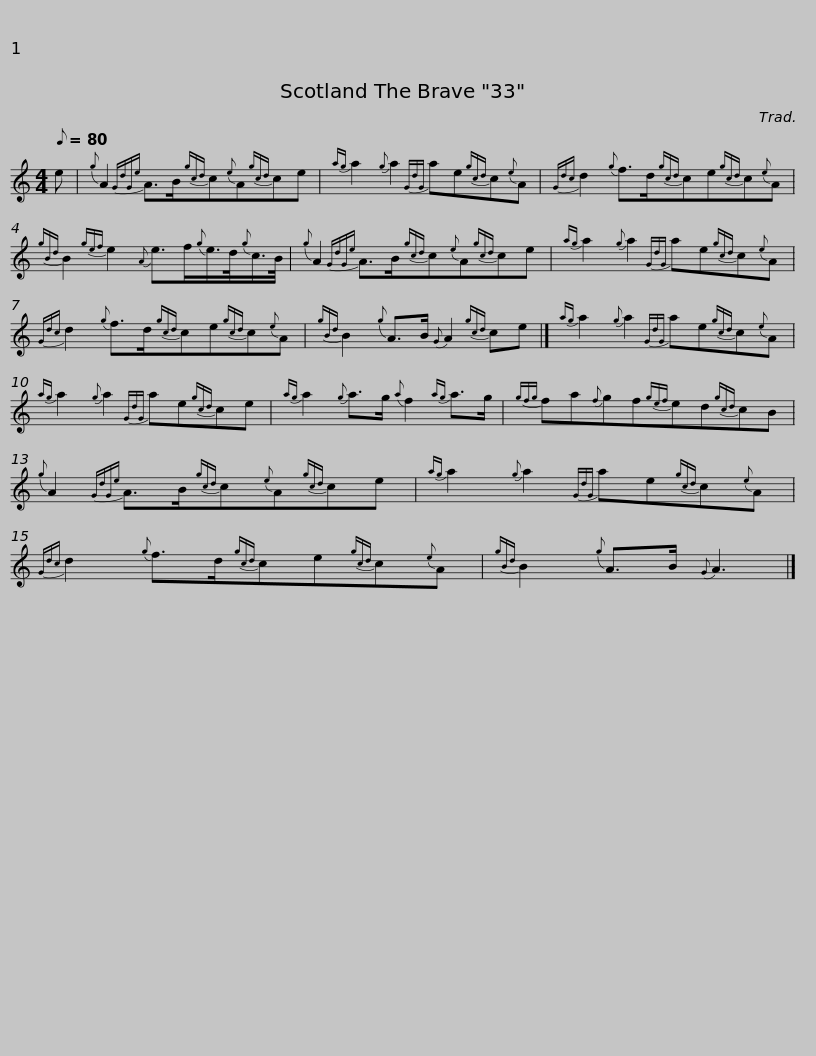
X:1
L:1/8
Q:1/8=80
M:4/4
I:linebreak $
K:C
V:1 treble
V:1
 e |{g} A2{GdGe} A>B{gcd}c{e}A{gcd}ce |{ag} a2{g} a2{GdG} ae{gcd}c{e}A |{Gdc} d2{g} f>d{gcd}ce{gcd}c{e}A |${gBd} B2{gef} e2{A} e>f{g}e/>d/{g}c/>B/ | %5
{g} A2{GdGe} A>B{gcd}c{e}A{gcd}ce |{ag} a2{g} a2{GdG} ae{gcd}c{e}A |${Gdc} d2{g} f>d{gcd}ce{gcd}c{e}A |{gBd} B2{g} A>B{G} A2{gcd} ce |]{ag} a2{g} a2{GdG} ae{gcd}c{e}A |$ %10
{ag} a2{g} a2{GdG} ae{gcd}ce |{ag} a2{g} a>g{a} f2{ag} a>g |{gfg} fa{f}gf{gef}ed{gcd}cB |${g} A2{GdGe} A>B{gcd}c{e}A{gcd}ce |{ag} a2{g} a2{GdG} ae{gcd}c{e}A | %15
{Gdc} d2{g} f>d{gcd}ce{gcd}c{e}A |${gBd} B2{g} A>B{G} A3 |] %17
